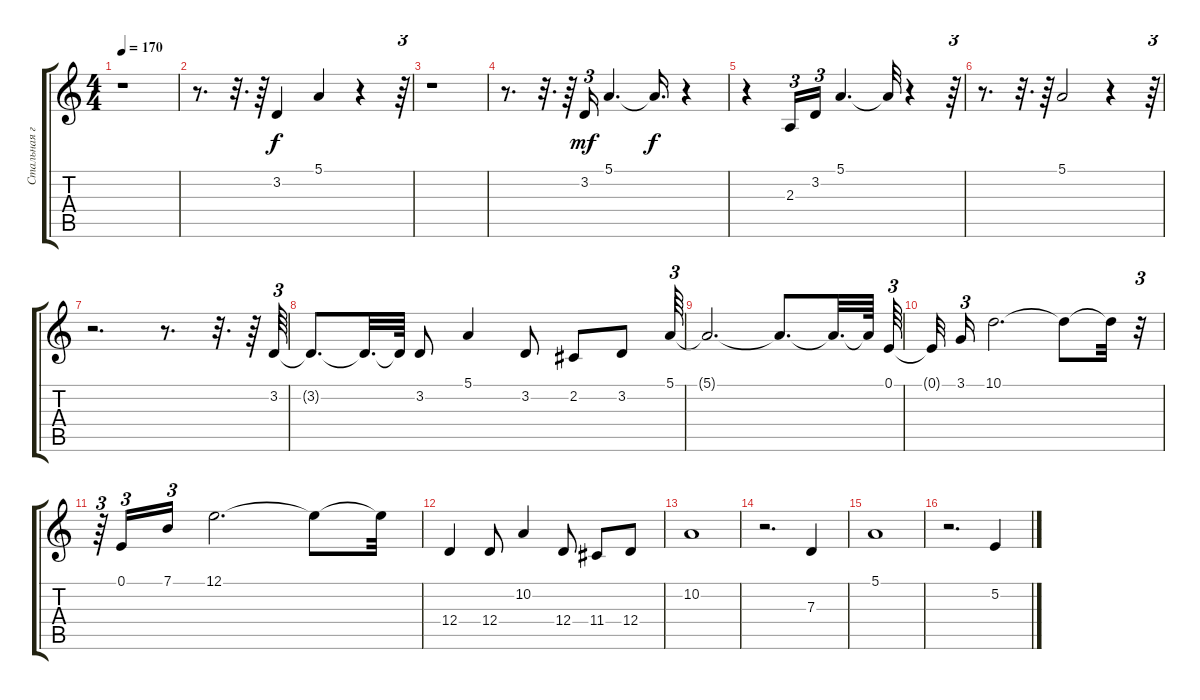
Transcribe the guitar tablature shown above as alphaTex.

\track ("Стальная гитара" "Стальная г") {instrument koto}
\staff {score tabs}
\tuning (E4 B3 G3 D3 A2 E2) {hide}
\ts (4 4)
\tempo 170
\clef g2
\ks c
r.1{dy f} |
r.8{d} r.32{d} r.64 3.2.4 5.1.4 r.4 r.64{tu (3 2)} |
r.1 |
r.8{d} r.32{d} r.64 3.2.16{tu (3 2) dy mf} 5.1.4{d} 5.1{t}.16{d dy f} r.4 |
r.4 2.3.16{tu (3 2)} 3.2.16{tu (3 2)} 5.1.4{d} 5.1{t}.32 r.4 r.64{tu (3 2)} |
r.8{d} r.32{d} r.64 5.1.2 r.4 r.64{tu (3 2)} |
r.2{d} r.8{d} r.32{d} r.64 3.2.64{tu (3 2)} |
3.2{t}.8{d} 3.2{t}.32{d} 3.2{t}.64 3.2.8 5.1.4 3.2.8 2.2.8 3.2.8 5.1.64{tu (3 2)} |
5.1{t}.2{d} 5.1{t}.8{d} 5.1{t}.32{d} 5.1{t}.64 0.1.64{tu (3 2) volume 8 instrument vibraphone} |
0.1{t}.32 3.1.16{tu (3 2)} 10.1.2{d} 10.1{t}.8 10.1{t}.32 r.32{tu (3 2)} |
r.64{tu (3 2)} 0.1.16{tu (3 2)} 7.1.16{tu (3 2)} 12.1.2{d} 12.1{t}.8 12.1{t}.32 |
12.4.4{instrument koto} 12.4.8 10.2.4 12.4.8 11.4.8 12.4.8 |
10.2.1 |
r.2{d} 7.3.4{volume 10 instrument synthbrass1} |
5.1.1 |
r.2{d} 5.2.4
